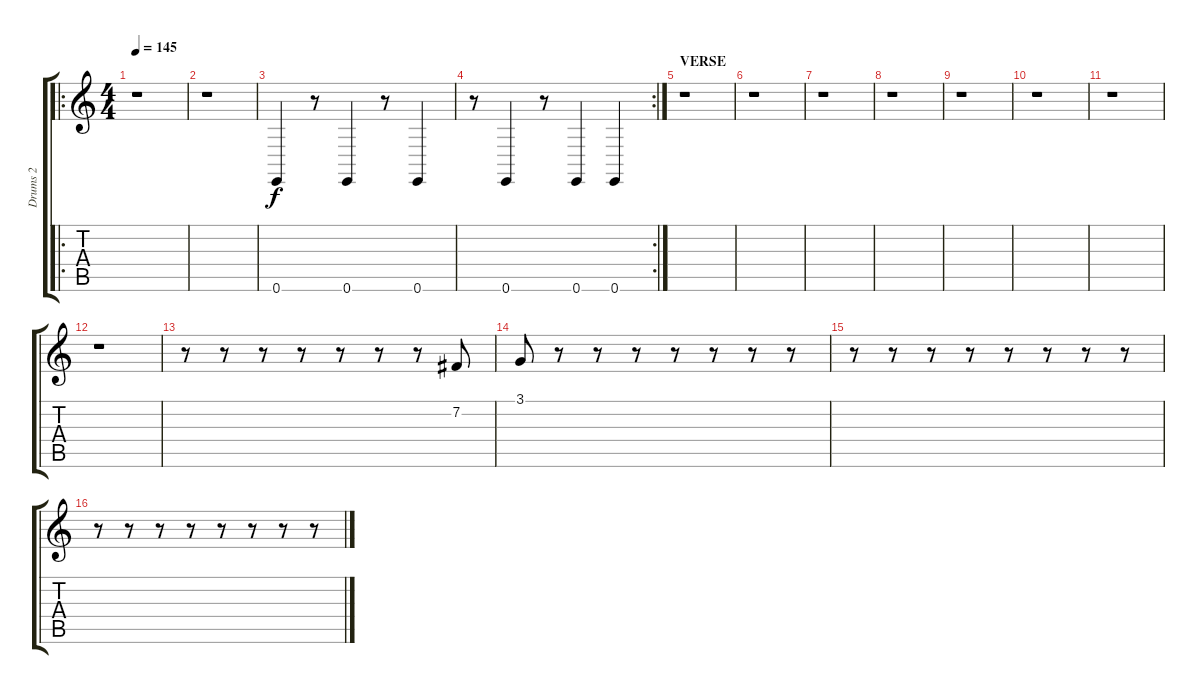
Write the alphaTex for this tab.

\track ("Drums 2" "Drums 2") {instrument taikodrum}
\staff {score tabs}
\tuning (E4 B3 G3 D3 A2 E2) {hide}
\ro
\ts (4 4)
\tempo 145
\clef g2
\ks c
r.1{dy f} |
r.1 |
0.6.4 r.8 0.6.4 r.8 0.6.4 |
\rc 2
r.8 0.6.4 r.8 0.6.4 0.6.4 |
\section ("" "VERSE")
r.1 |
r.1 |
r.1 |
r.1 |
r.1 |
r.1 |
r.1 |
r.1 |
r.8 r.8 r.8 r.8 r.8 r.8 r.8 7.2.8 |
3.1.8 r.8 r.8 r.8 r.8 r.8 r.8 r.8 |
r.8 r.8 r.8 r.8 r.8 r.8 r.8 r.8 |
r.8 r.8 r.8 r.8 r.8 r.8 r.8 r.8
